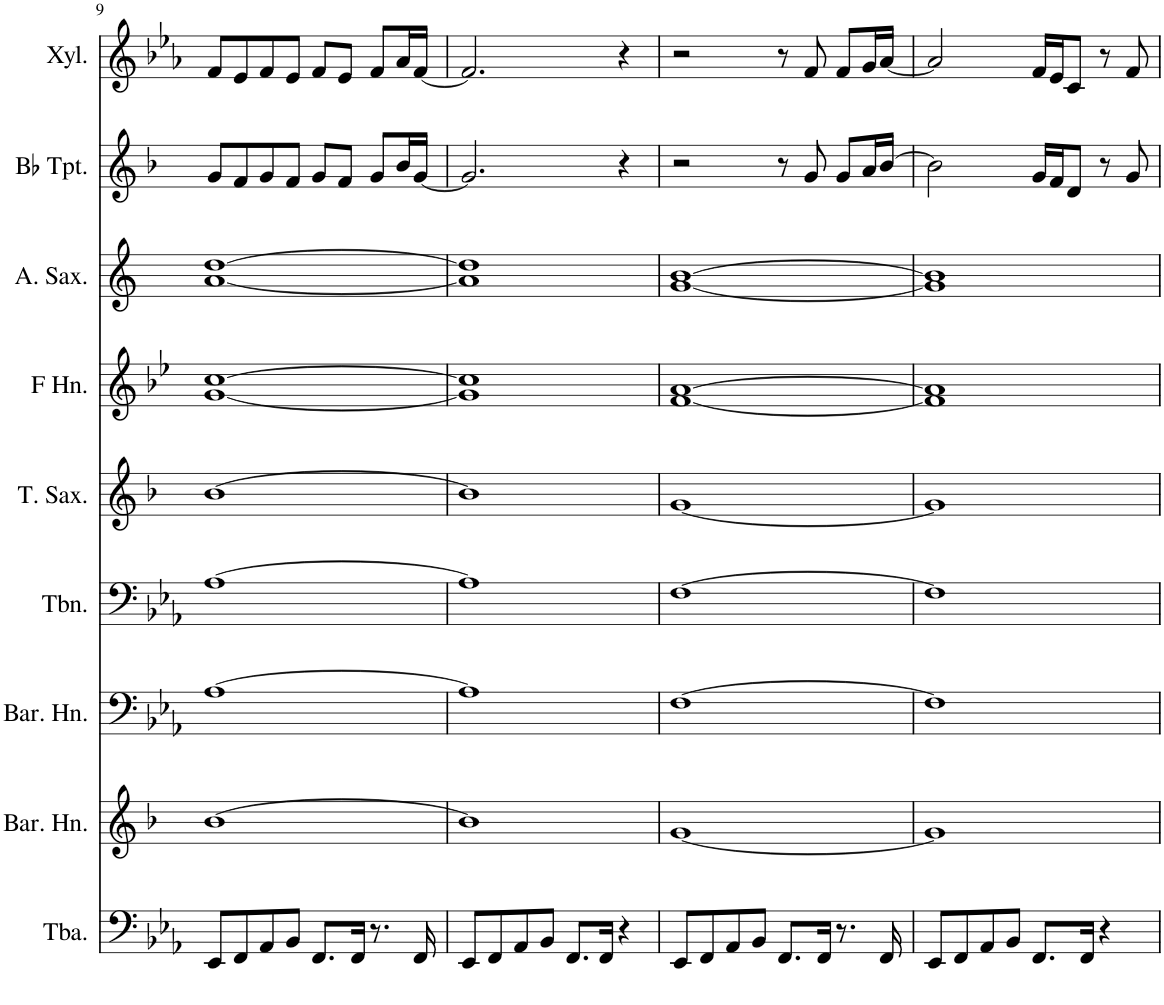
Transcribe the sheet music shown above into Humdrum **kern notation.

**kern	**kern	**kern	**kern	**kern	**kern	**kern	**kern	**kern
*part9	*part8	*part7	*part6	*part5	*part4	*part3	*part2	*part1
*staff9	*staff8	*staff7	*staff6	*staff5	*staff4	*staff3	*staff2	*staff1
*I"Tuba	*I"Baritone Horn	*I"Baritone Horn	*I"Trombone	*I"Tenor Saxophone	*I"Horn in F	*I"Alto Saxophone	*I"Bb Trumpet	*I"Xylophone
*I'Tba.	*I'Bar. Hn.	*I'Bar. Hn.	*I'Tbn.	*I'T. Sax.	*	*I'A. Sax.	*I'Bb Tpt.	*I'Xyl.
!!LO:PB:g=z
*clefF4	*clefG2	*clefF4	*clefF4	*clefG2	*clefG2	*clefG2	*clefG2	*clefG2
*	*Trd8c14	*Trd4c7	*	*Trd8c14	*Trd4c7	*Trd5c9	*Trd1c2	*Trd-7c-12
*k[b-e-a-]	*k[b-]	*k[b-e-a-]	*k[b-e-a-]	*k[b-]	*k[b-e-]	*k[]	*k[b-]	*k[b-e-a-]
*M4/4	*M4/4	*M4/4	*M4/4	*M4/4	*M4/4	*M4/4	*M4/4	*M4/4
=9	=9	=9	=9	=9	=9	=9	=9	=9
8EE-/L	[1b-	[1A-	[1A-	[1b-	[1g [1cc	[1a [1dd	8g/L	8f/L
8FF/	.	.	.	.	.	.	8f/	8e-/
8AA-/	.	.	.	.	.	.	8g/	8f/
8BB-/J	.	.	.	.	.	.	8f/J	8e-/J
8.FF/L	.	.	.	.	.	.	8g/L	8f/L
.	.	.	.	.	.	.	8f/J	8e-/J
16FF/Jk	.	.	.	.	.	.	.	.
8.r	.	.	.	.	.	.	8g/L	8f/L
.	.	.	.	.	.	.	16b-/L	16a-/L
16FF/	.	.	.	.	.	.	[16g/JJ	[16f/JJ
=10	=10	=10	=10	=10	=10	=10	=10	=10
8EE-/L	1b-]	1A-]	1A-]	1b-]	1g] 1cc]	1a] 1dd]	2.g/]	2.f/]
8FF/	.	.	.	.	.	.	.	.
8AA-/	.	.	.	.	.	.	.	.
8BB-/J	.	.	.	.	.	.	.	.
8.FF/L	.	.	.	.	.	.	.	.
16FF/Jk	.	.	.	.	.	.	.	.
4r	.	.	.	.	.	.	4r	4r
=11	=11	=11	=11	=11	=11	=11	=11	=11
8EE-/L	[1g	[1F	[1F	[1g	[1f [1a	[1g [1b	2r	2r
8FF/	.	.	.	.	.	.	.	.
8AA-/	.	.	.	.	.	.	.	.
8BB-/J	.	.	.	.	.	.	.	.
8.FF/L	.	.	.	.	.	.	8r	8r
.	.	.	.	.	.	.	8g/	8f/
16FF/Jk	.	.	.	.	.	.	.	.
8.r	.	.	.	.	.	.	8g/L	8f/L
.	.	.	.	.	.	.	16a/L	16g/L
16FF/	.	.	.	.	.	.	[16b-/JJ	[16a-/JJ
=12	=12	=12	=12	=12	=12	=12	=12	=12
8EE-/L	1g]	1F]	1F]	1g]	1f] 1a]	1g] 1b]	2b-\]	2a-/]
8FF/	.	.	.	.	.	.	.	.
8AA-/	.	.	.	.	.	.	.	.
8BB-/J	.	.	.	.	.	.	.	.
8.FF/L	.	.	.	.	.	.	16g/LL	16f/LL
.	.	.	.	.	.	.	16f/J	16e-/J
.	.	.	.	.	.	.	8d/J	8c/J
16FF/Jk	.	.	.	.	.	.	.	.
4r	.	.	.	.	.	.	8r	8r
.	.	.	.	.	.	.	8g/	8f/
=	=	=	=	=	=	=	=	=
*-	*-	*-	*-	*-	*-	*-	*-	*-
